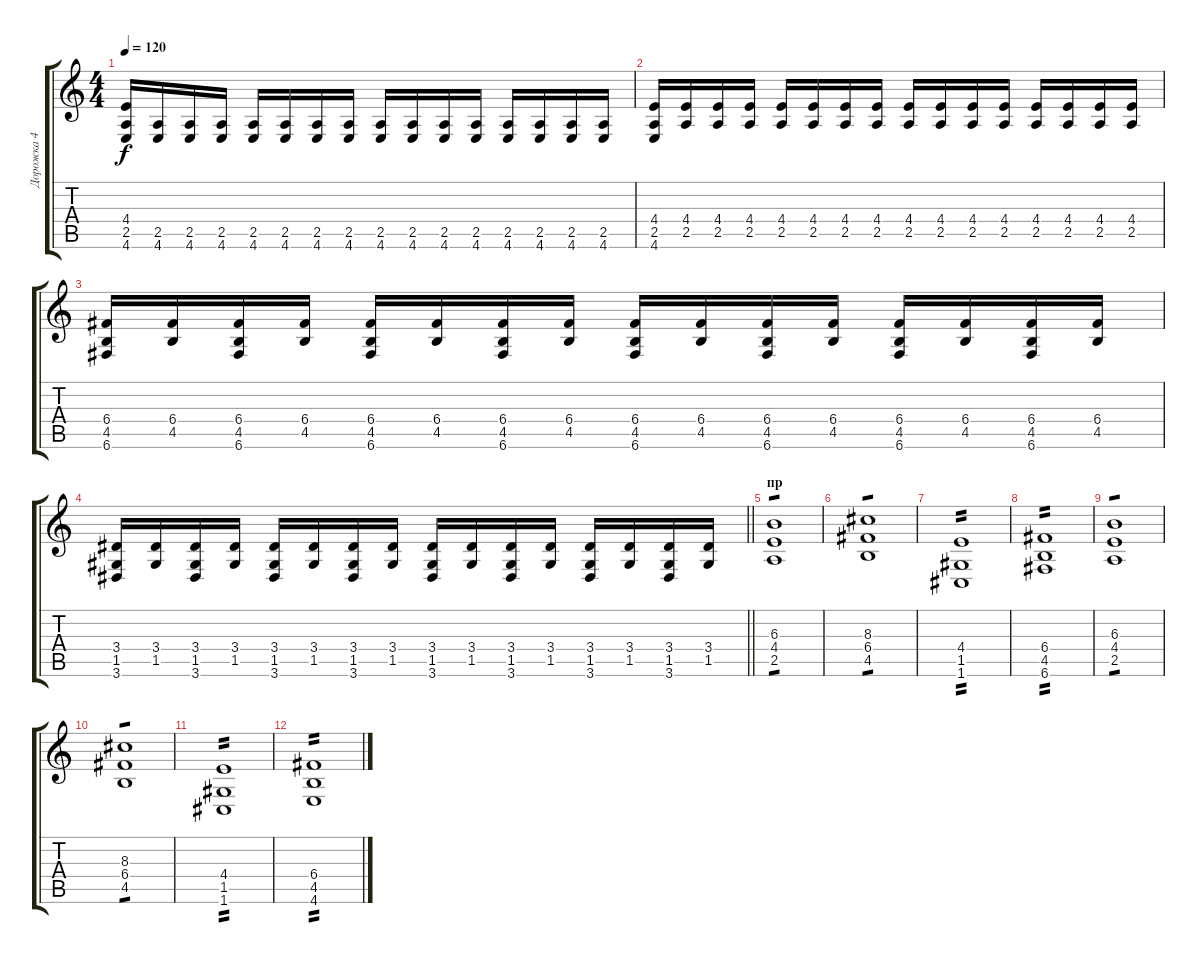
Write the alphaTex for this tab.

\track ("Дорожка 4" "Дорожка 4") {instrument distortionguitar}
\staff {score tabs}
\tuning (D4 A3 F3 C3 G2 C2) {hide}
\ts (4 4)
\tempo 120
\clef g2
\ks c
(4.4 2.5 4.6).16{dy f} (2.5 4.6).16 (2.5 4.6).16 (2.5 4.6).16 (2.5 4.6).16 (2.5 4.6).16 (2.5 4.6).16 (2.5 4.6).16 (2.5 4.6).16 (2.5 4.6).16 (2.5 4.6).16 (2.5 4.6).16 (2.5 4.6).16 (2.5 4.6).16 (2.5 4.6).16 (2.5 4.6).16 |
(4.4 2.5 4.6).16 (4.4 2.5).16 (4.4 2.5).16 (4.4 2.5).16 (4.4 2.5).16 (4.4 2.5).16 (4.4 2.5).16 (4.4 2.5).16 (4.4 2.5).16 (4.4 2.5).16 (4.4 2.5).16 (4.4 2.5).16 (4.4 2.5).16 (4.4 2.5).16 (4.4 2.5).16 (4.4 2.5).16 |
(6.4 4.5 6.6).16 (6.4 4.5).16 (6.4 4.5 6.6).16 (6.4 4.5).16 (6.4 4.5 6.6).16 (6.4 4.5).16 (6.4 4.5 6.6).16 (6.4 4.5).16 (6.4 4.5 6.6).16 (6.4 4.5).16 (6.4 4.5 6.6).16 (6.4 4.5).16 (6.4 4.5 6.6).16 (6.4 4.5).16 (6.4 4.5 6.6).16 (6.4 4.5).16 |
\barLineRight lightlight
(3.4 1.5 3.6).16 (3.4 1.5).16 (3.4 1.5 3.6).16 (3.4 1.5).16 (3.4 1.5 3.6).16 (3.4 1.5).16 (3.4 1.5 3.6).16 (3.4 1.5).16 (3.4 1.5 3.6).16 (3.4 1.5).16 (3.4 1.5 3.6).16 (3.4 1.5).16 (3.4 1.5 3.6).16 (3.4 1.5).16 (3.4 1.5 3.6).16 (3.4 1.5).16 |
\section ("" "пр")
(6.3 4.4 2.5).1{tp 1} |
(8.3 6.4 4.5).1{tp 1} |
(4.4 1.5 1.6).1{tp 2} |
(6.4 4.5 6.6).1{tp 2} |
(6.3 4.4 2.5).1{tp 1} |
(8.3 6.4 4.5).1{tp 1} |
(4.4 1.5 1.6).1{tp 2} |
(6.4 4.5 4.6).1{tp 2}
